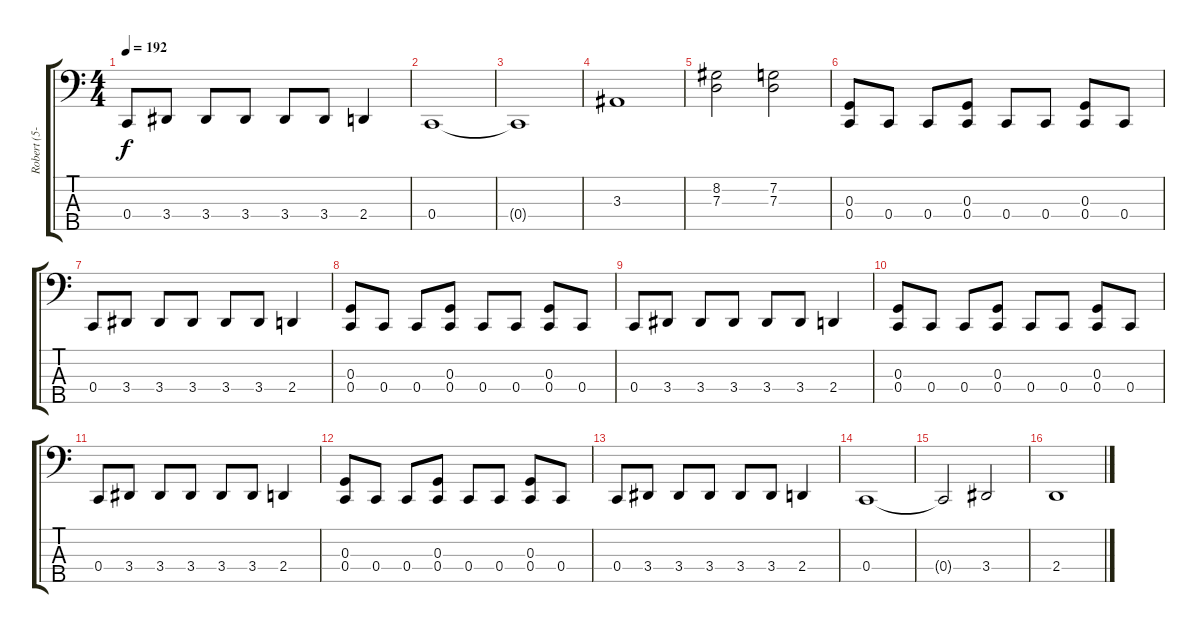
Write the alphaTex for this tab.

\track ("Robert (5-String Bass Gtr.)" "Robert (5-") {instrument electricbassfinger}
\staff {score tabs}
\tuning (F2 C2 G1 C1 A0) {hide}
\ts (4 4)
\tempo 192
\clef f4
\ks c
0.4.8{dy f} 3.4.8 3.4.8 3.4.8 3.4.8 3.4.8 2.4.4 |
0.4.1 |
0.4{t}.1 |
3.3.1 |
(8.2 7.3).2 (7.2 7.3).2 |
(0.3 0.4).8 0.4.8 0.4.8 (0.3 0.4).8 0.4.8 0.4.8 (0.3 0.4).8 0.4.8 |
0.4.8 3.4.8 3.4.8 3.4.8 3.4.8 3.4.8 2.4.4 |
(0.3 0.4).8 0.4.8 0.4.8 (0.3 0.4).8 0.4.8 0.4.8 (0.3 0.4).8 0.4.8 |
0.4.8 3.4.8 3.4.8 3.4.8 3.4.8 3.4.8 2.4.4 |
(0.3 0.4).8 0.4.8 0.4.8 (0.3 0.4).8 0.4.8 0.4.8 (0.3 0.4).8 0.4.8 |
0.4.8 3.4.8 3.4.8 3.4.8 3.4.8 3.4.8 2.4.4 |
(0.3 0.4).8 0.4.8 0.4.8 (0.3 0.4).8 0.4.8 0.4.8 (0.3 0.4).8 0.4.8 |
0.4.8 3.4.8 3.4.8 3.4.8 3.4.8 3.4.8 2.4.4 |
0.4.1 |
0.4{t}.2 3.4.2 |
2.4.1
